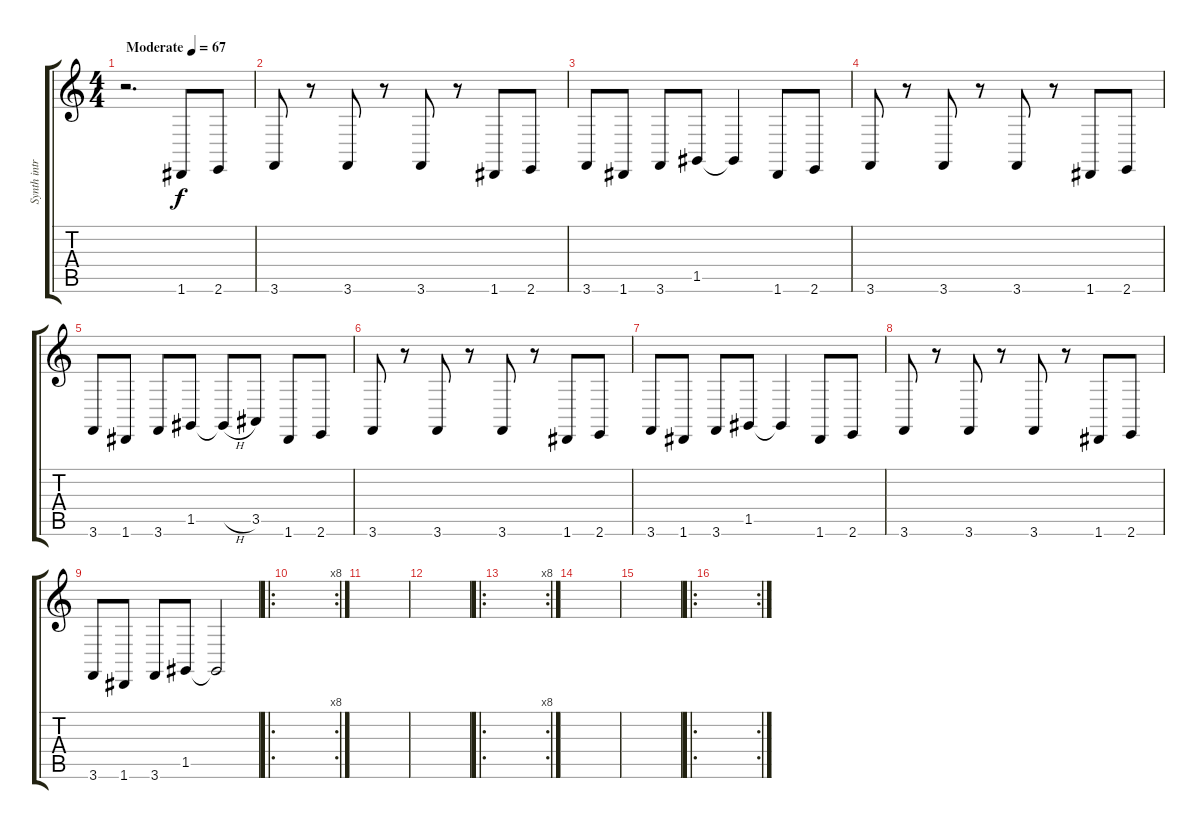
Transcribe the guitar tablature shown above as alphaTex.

\track ("Synth intro" "Synth intr") {instrument lead1square}
\staff {score tabs}
\tuning (D4 A3 F3 C3 G2 D2) {hide}
\ts (4 4)
\tempo (67 "Moderate")
\clef g2
\ks c
r.2{d dy f instrument lead1square} 1.6.8 2.6.8 |
3.6.8 r.8 3.6.8 r.8 3.6.8 r.8 1.6.8 2.6.8 |
3.6.8 1.6.8 3.6.8 1.5.8 1.5{t}.4 1.6.8 2.6.8 |
3.6.8 r.8 3.6.8 r.8 3.6.8 r.8 1.6.8 2.6.8 |
3.6.8 1.6.8 3.6.8 1.5.8 1.5{h t}.8 3.5.8 1.6.8 2.6.8 |
3.6.8 r.8 3.6.8 r.8 3.6.8 r.8 1.6.8 2.6.8 |
3.6.8 1.6.8 3.6.8 1.5.8 1.5{t}.4 1.6.8 2.6.8 |
3.6.8 r.8 3.6.8 r.8 3.6.8 r.8 1.6.8 2.6.8 |
3.6.8 1.6.8 3.6.8 1.5.8 1.5{t}.2 |
\ro
\rc 8
|
|
|
\ro
\rc 8
|
|
|
\ro
\rc 2
